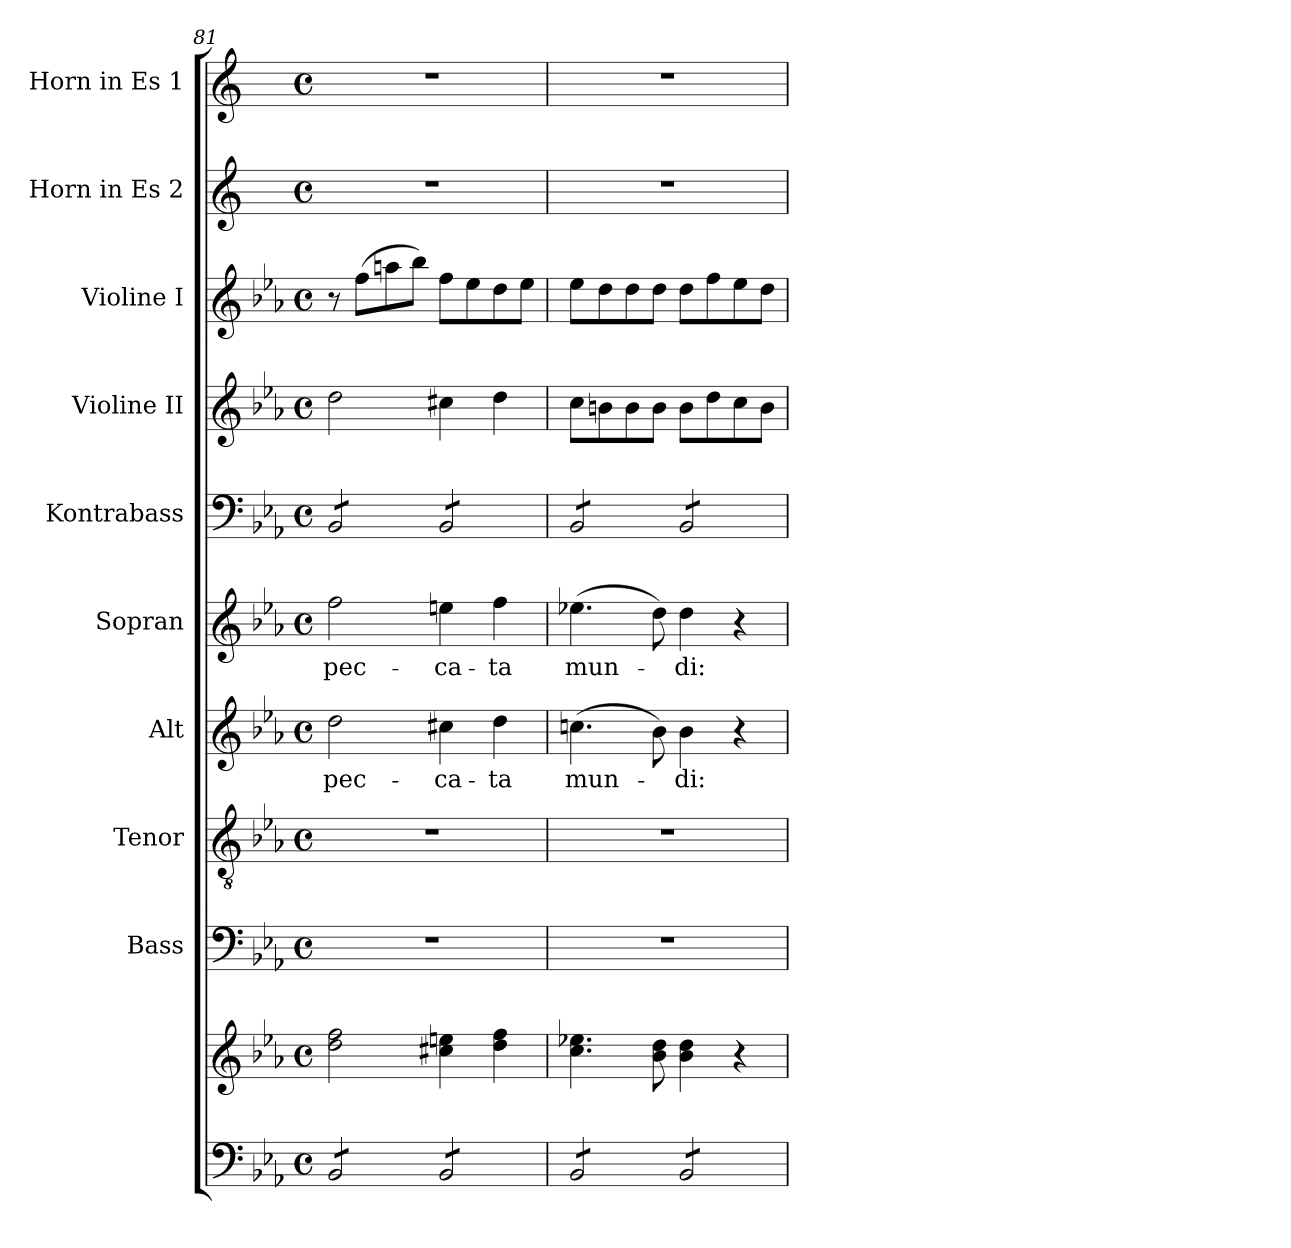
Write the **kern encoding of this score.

**kern	**kern	**kern	**kern	**kern	**text	**kern	**text	**kern	**kern	**kern	**kern	**kern
*part10	*part10	*part9	*part8	*part7	*part7	*part6	*part6	*part5	*part4	*part3	*part2	*part1
*staff11	*staff10	*staff9	*staff8	*staff7	*staff7	*staff6	*staff6	*staff5	*staff4	*staff3	*staff2	*staff1
*	*	*I"Bass	*I"Tenor	*I"Alt	*	*I"Sopran	*	*I"Kontrabass	*I"Violine II	*I"Violine I	*I"Horn in Es 2	*I"Horn in Es 1
*	*	*I'B.	*I'T.	*I'A.	*	*I'S.	*	*I'Kb.	*I'Vl. II	*I'Vl. I	*I'Hr. Es 2	*I'Hr. Es 1
*clefF4	*clefG2	*clefF4	*clefGv2	*clefG2	*	*clefG2	*	*clefF4	*clefG2	*clefG2	*clefG2	*clefG2
*	*	*	*	*	*	*	*	*ITrd7c12	*	*	*ITrd5c9	*ITrd5c9
*k[b-e-a-]	*k[b-e-a-]	*k[b-e-a-]	*k[b-e-a-]	*k[b-e-a-]	*	*k[b-e-a-]	*	*k[b-e-a-]	*k[b-e-a-]	*k[b-e-a-]	*k[b-e-a-]	*k[b-e-a-]
*E-:	*E-:	*E-:	*E-:	*E-:	*	*E-:	*	*E-:	*E-:	*E-:	*E-:	*E-:
*M4/4	*M4/4	*M4/4	*M4/4	*M4/4	*	*M4/4	*	*M4/4	*M4/4	*M4/4	*M4/4	*M4/4
*met(c)	*met(c)	*met(c)	*met(c)	*met(c)	*	*met(c)	*	*met(c)	*met(c)	*met(c)	*met(c)	*met(c)
=81	=81	=81	=81	=81	=81	=81	=81	=81	=81	=81	=81	=81
!	!	!	!	!	!LO:LY:b	!	!LO:LY:b	!	!	!	!	!
*tremolo	*	*	*	*	*	*	*	*	*	*	*	*
*	*	*	*	*	*	*	*	*tremolo	*	*	*	*
8BB-/L	2dd\ 2ff\	1r	1r	2dd\	pec-	2ff\	pec-	8BBB-/L	2dd\	8r	1r	1r
8BB-/	.	.	.	.	.	.	.	8BBB-/	.	(>8ff\L	.	.
8BB-/	.	.	.	.	.	.	.	8BBB-/	.	8aan\	.	.
8BB-/J	.	.	.	.	.	.	.	8BBB-/J	.	8bb-\J)	.	.
!	!	!	!	!	!LO:LY:b	!	!LO:LY:b	!	!	!	!	!
8BB-/L	4cc#X\ 4een\	.	.	4cc#X\	-ca-	4een\	-ca-	8BBB-/L	4cc#X\	8ff\L	.	.
8BB-/	.	.	.	.	.	.	.	8BBB-/	.	8ee-\	.	.
!	!	!	!	!	!LO:LY:b	!	!LO:LY:b	!	!	!	!	!
8BB-/	4dd\ 4ff\	.	.	4dd\	-ta	4ff\	-ta	8BBB-/	4dd\	8dd\	.	.
8BB-/J	.	.	.	.	.	.	.	8BBB-/J	.	8ee-\J	.	.
!!LO:PB:g=z
=82	=82	=82	=82	=82	=82	=82	=82	=82	=82	=82	=82	=82
!	!	!	!	!	!LO:LY:b	!	!LO:LY:b	!	!	!	!	!
8BB-/L	4.cc\ 4.ee-X\	1r	1r	(>4.ccn\	mun-	(>4.ee-X\	mun-	8BBB-/L	8cc\L	8ee-\L	1r	1r
8BB-/	.	.	.	.	.	.	.	8BBB-/	8bn\	8dd\	.	.
8BB-/	.	.	.	.	.	.	.	8BBB-/	8b\	8dd\	.	.
8BB-/J	8b-\ 8dd\	.	.	8b-\)	.	8dd\)	.	8BBB-/J	8b\J	8dd\J	.	.
!	!	!	!	!	!LO:LY:b	!	!LO:LY:b	!	!	!	!	!
8BB-/L	4b-\ 4dd\	.	.	4b-\	-di:	4dd\	-di:	8BBB-/L	8b\L	8dd\L	.	.
8BB-/	.	.	.	.	.	.	.	8BBB-/	8dd\	8ff\	.	.
8BB-/	4r	.	.	4r	.	4r	.	8BBB-/	8cc\	8ee-\	.	.
8BB-/J	.	.	.	.	.	.	.	8BBB-/J	8b\J	8dd\J	.	.
*	*	*	*	*	*	*	*	*Xtremolo	*	*	*	*
*Xtremolo	*	*	*	*	*	*	*	*	*	*	*	*
=	=	=	=	=	=	=	=	=	=	=	=	=
*-	*-	*-	*-	*-	*-	*-	*-	*-	*-	*-	*-	*-
